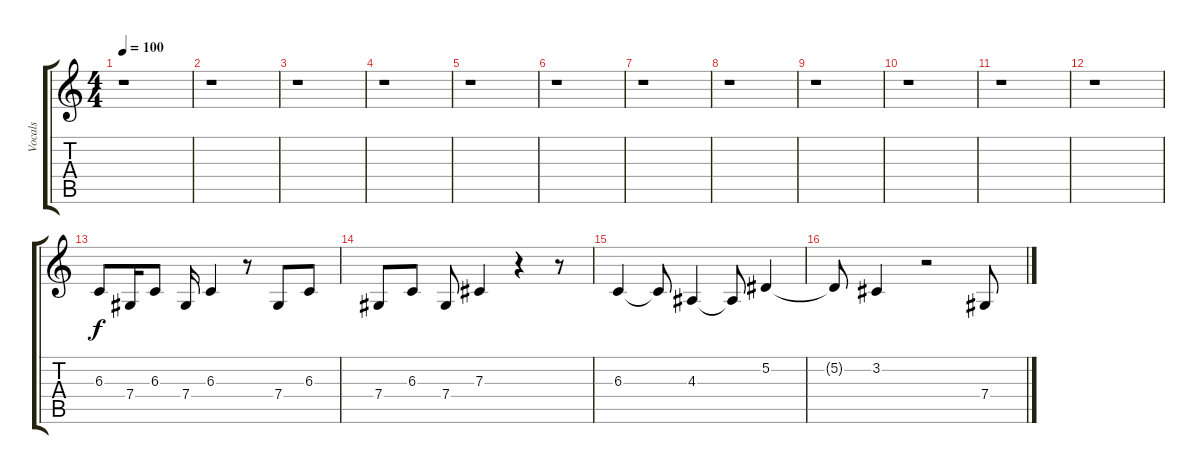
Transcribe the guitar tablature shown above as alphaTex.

\track ("Vocals" "Vocals") {instrument lead6voice}
\staff {score tabs}
\tuning (Eb4 Bb3 Gb3 Db3 Ab2 Eb2) {hide}
\ts (4 4)
\tempo 100
\clef g2
\ks c
r.1{dy f instrument lead6voice} |
r.1 |
r.1 |
r.1 |
r.1 |
r.1 |
r.1 |
r.1 |
r.1 |
r.1 |
r.1 |
r.1 |
6.3.8 7.4.16 6.3.8 7.4.16 6.3.4 r.8 7.4.8 6.3.8 |
7.4.8 6.3.8 7.4.8 7.3.4 r.4 r.8 |
6.3.4 6.3{t}.8 4.3.4 4.3{t}.8 5.2.4 |
5.2{t}.8 3.2.4 r.2 7.4.8
